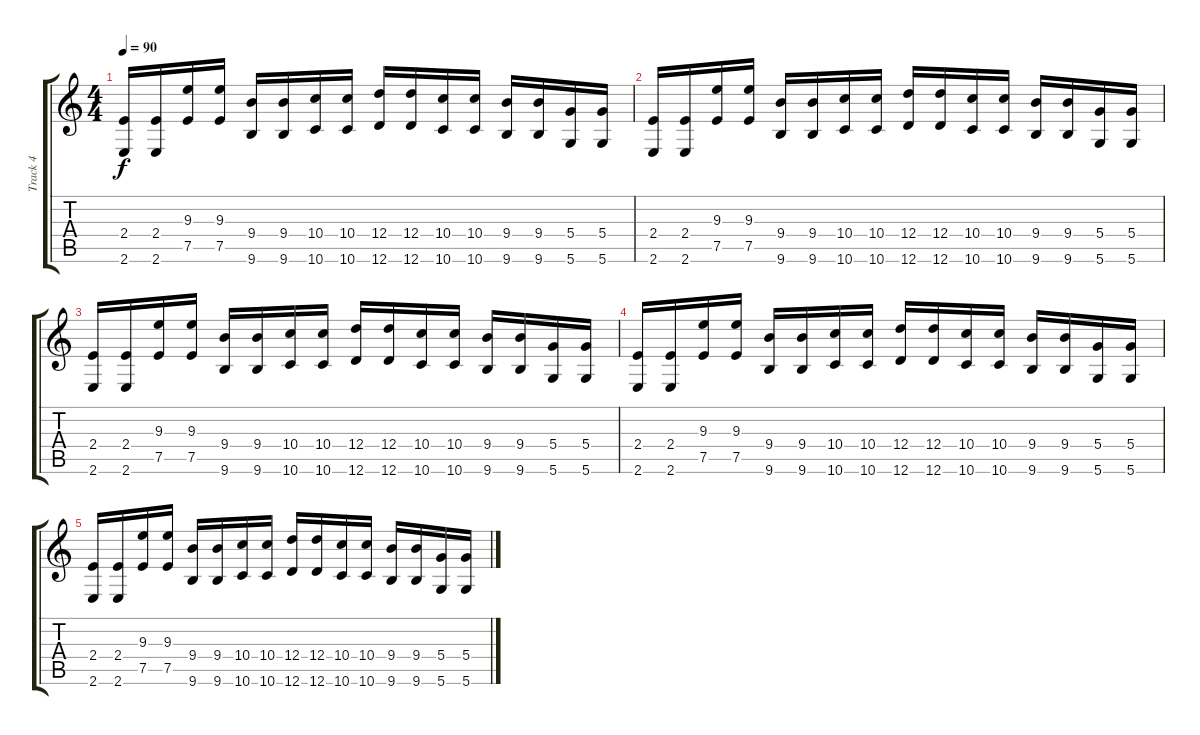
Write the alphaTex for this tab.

\track ("Track 4" "Track 4") {instrument overdrivenguitar}
\staff {score tabs}
\tuning (E4 B3 G3 D3 A2 D2) {hide}
\ts (4 4)
\tempo 90
\clef g2
\ks c
(2.4 2.6).16{dy f} (2.4 2.6).16 (9.3 7.5).16 (9.3 7.5).16 (9.4 9.6).16 (9.4 9.6).16 (10.4 10.6).16 (10.4 10.6).16 (12.4 12.6).16 (12.4 12.6).16 (10.4 10.6).16 (10.4 10.6).16 (9.4 9.6).16 (9.4 9.6).16 (5.4 5.6).16 (5.4 5.6).16 |
(2.4 2.6).16 (2.4 2.6).16 (9.3 7.5).16 (9.3 7.5).16 (9.4 9.6).16 (9.4 9.6).16 (10.4 10.6).16 (10.4 10.6).16 (12.4 12.6).16 (12.4 12.6).16 (10.4 10.6).16 (10.4 10.6).16 (9.4 9.6).16 (9.4 9.6).16 (5.4 5.6).16 (5.4 5.6).16 |
(2.4 2.6).16 (2.4 2.6).16 (9.3 7.5).16 (9.3 7.5).16 (9.4 9.6).16 (9.4 9.6).16 (10.4 10.6).16 (10.4 10.6).16 (12.4 12.6).16 (12.4 12.6).16 (10.4 10.6).16 (10.4 10.6).16 (9.4 9.6).16 (9.4 9.6).16 (5.4 5.6).16 (5.4 5.6).16 |
(2.4 2.6).16 (2.4 2.6).16 (9.3 7.5).16 (9.3 7.5).16 (9.4 9.6).16 (9.4 9.6).16 (10.4 10.6).16 (10.4 10.6).16 (12.4 12.6).16 (12.4 12.6).16 (10.4 10.6).16 (10.4 10.6).16 (9.4 9.6).16 (9.4 9.6).16 (5.4 5.6).16 (5.4 5.6).16 |
(2.4 2.6).16 (2.4 2.6).16 (9.3 7.5).16 (9.3 7.5).16 (9.4 9.6).16 (9.4 9.6).16 (10.4 10.6).16 (10.4 10.6).16 (12.4 12.6).16 (12.4 12.6).16 (10.4 10.6).16 (10.4 10.6).16 (9.4 9.6).16 (9.4 9.6).16 (5.4 5.6).16 (5.4 5.6).16
